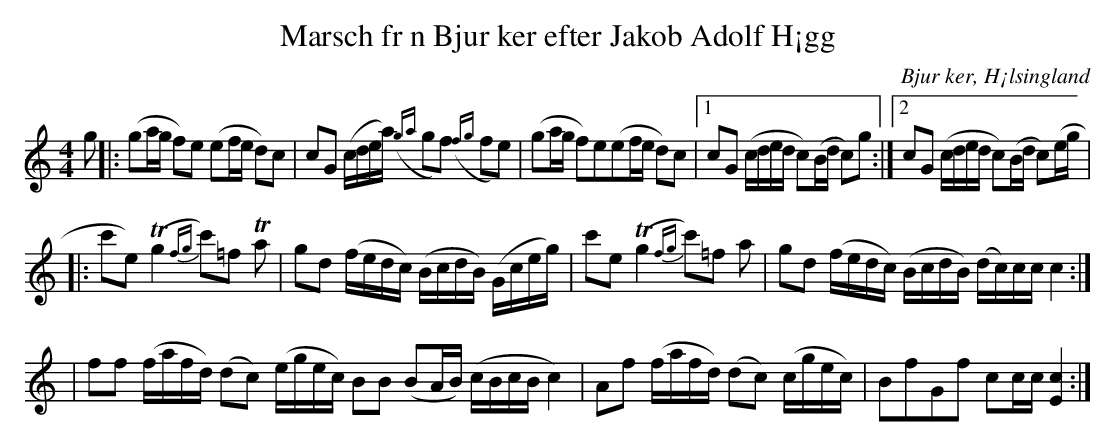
X:1
T: Marsch fr n Bjur ker efter Jakob Adolf H¡gg
O: Bjur ker, H¡lsingland
M: 4/4
L: 1/16
K: C
g2|:(g2ag f2)e2 (e2fe d2)c2|c2G2 (cdea) ({ga}g2f2) ({fg}f2e2)|(g2ag f2)e2(e2fe d2)c2|1 c2G2 (cded c2)(Bd c2)g2:|2 c2G2 (cded c2)(Bd c2)(eg|
|:c'2e2) (Tg4 {fg}c'2)=f2 Ta2|g2d2 (fedc) (BcdB) (Gceg)|c'2e2 (Tg4 {fg}c'2)=f2 ta2|g2d2 (fedc) (BcdB) (dc)cc c4:|
|f2f2 (fafd) (d2c2) (egec) B2B2 (B2AB) (cBcB c4) |A2f2 (fafd) (d2c2) (cgec) |B2f2G2f2 c2cc [E4c4]:|
